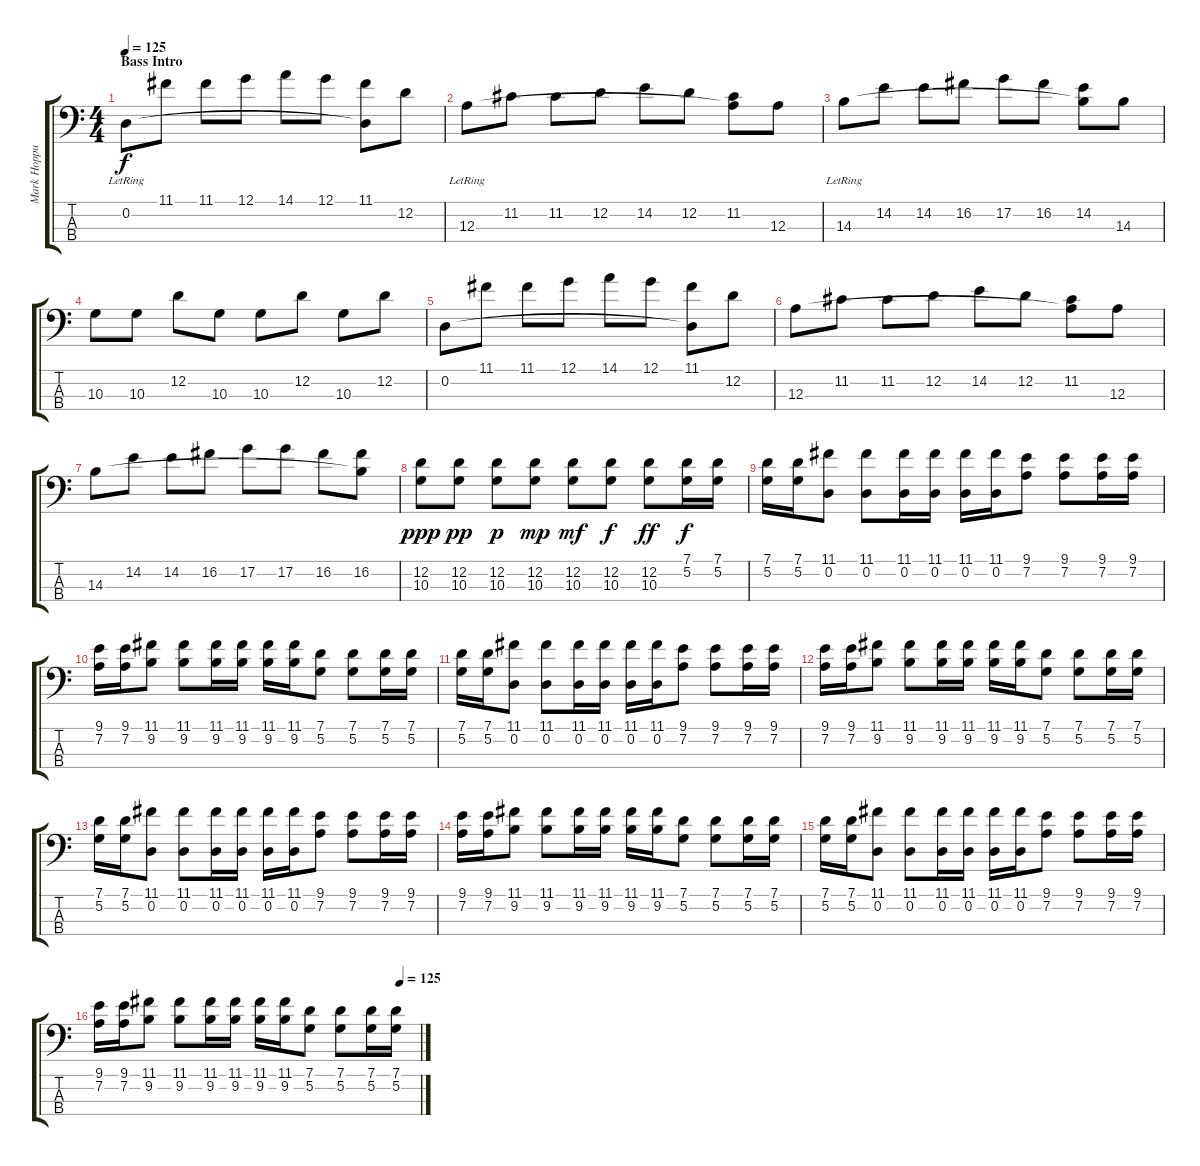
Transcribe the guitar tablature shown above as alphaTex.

\track ("Mark Hoppus (Bass)" "Mark Hoppu") {instrument electricbasspick}
\staff {score tabs}
\tuning (G2 D2 A1 E1) {hide}
\ts (4 4)
\section ("" "Bass Intro")
\tempo 125
\tempo 135
\tempo 125
\clef f4
\ks c
0.2{lr}.8{dy f instrument electricbasspick} 11.1.8 11.1.8 12.1.8 14.1.8 12.1.8 (11.1 0.2{t}).8 12.2.8 |
12.3{lr}.8 11.2.8 11.2.8 12.2.8 14.2.8 12.2.8 (11.2 12.3{t}).8 12.3.8 |
14.3{lr}.8 14.2.8 14.2.8 16.2.8 17.2.8 16.2.8 (14.2 14.3{t}).8 14.3.8 |
10.3.8 10.3.8 12.2.8 10.3.8 10.3.8 12.2.8 10.3.8 12.2.8 |
0.2.8 11.1.8 11.1.8 12.1.8 14.1.8 12.1.8 (11.1 0.2{t}).8 12.2.8 |
12.3.8 11.2.8 11.2.8 12.2.8 14.2.8 12.2.8 (11.2 12.3{t}).8 12.3.8 |
14.3.8 14.2.8 14.2.8 16.2.8 17.2.8 17.2.8 16.2.8 (16.2 14.3{t}).8 |
(12.2 10.3).8{dy ppp} (12.2 10.3).8{dy pp} (12.2 10.3).8{dy p} (12.2 10.3).8{dy mp} (12.2 10.3).8{dy mf} (12.2 10.3).8{dy f} (12.2 10.3).8{dy ff} (7.1 5.2).16{dy f} (7.1 5.2).16 |
(7.1 5.2).16 (7.1 5.2).16 (11.1 0.2).8 (11.1 0.2).8 (11.1 0.2).16 (11.1 0.2).16 (11.1 0.2).16 (11.1 0.2).16 (9.1 7.2).8 (9.1 7.2).8 (9.1 7.2).16 (9.1 7.2).16 |
(9.1 7.2).16 (9.1 7.2).16 (11.1 9.2).8 (11.1 9.2).8 (11.1 9.2).16 (11.1 9.2).16 (11.1 9.2).16 (11.1 9.2).16 (7.1 5.2).8 (7.1 5.2).8 (7.1 5.2).16 (7.1 5.2).16 |
(7.1 5.2).16 (7.1 5.2).16 (11.1 0.2).8 (11.1 0.2).8 (11.1 0.2).16 (11.1 0.2).16 (11.1 0.2).16 (11.1 0.2).16 (9.1 7.2).8 (9.1 7.2).8 (9.1 7.2).16 (9.1 7.2).16 |
(9.1 7.2).16 (9.1 7.2).16 (11.1 9.2).8 (11.1 9.2).8 (11.1 9.2).16 (11.1 9.2).16 (11.1 9.2).16 (11.1 9.2).16 (7.1 5.2).8 (7.1 5.2).8 (7.1 5.2).16 (7.1 5.2).16 |
(7.1 5.2).16 (7.1 5.2).16 (11.1 0.2).8 (11.1 0.2).8 (11.1 0.2).16 (11.1 0.2).16 (11.1 0.2).16 (11.1 0.2).16 (9.1 7.2).8 (9.1 7.2).8 (9.1 7.2).16 (9.1 7.2).16 |
(9.1 7.2).16 (9.1 7.2).16 (11.1 9.2).8 (11.1 9.2).8 (11.1 9.2).16 (11.1 9.2).16 (11.1 9.2).16 (11.1 9.2).16 (7.1 5.2).8 (7.1 5.2).8 (7.1 5.2).16 (7.1 5.2).16 |
(7.1 5.2).16 (7.1 5.2).16 (11.1 0.2).8 (11.1 0.2).8 (11.1 0.2).16 (11.1 0.2).16 (11.1 0.2).16 (11.1 0.2).16 (9.1 7.2).8 (9.1 7.2).8 (9.1 7.2).16 (9.1 7.2).16 |
\tempo (125 0.9375)
(9.1 7.2).16 (9.1 7.2).16 (11.1 9.2).8 (11.1 9.2).8 (11.1 9.2).16 (11.1 9.2).16 (11.1 9.2).16 (11.1 9.2).16 (7.1 5.2).8 (7.1 5.2).8 (7.1 5.2).16 (7.1 5.2).16
